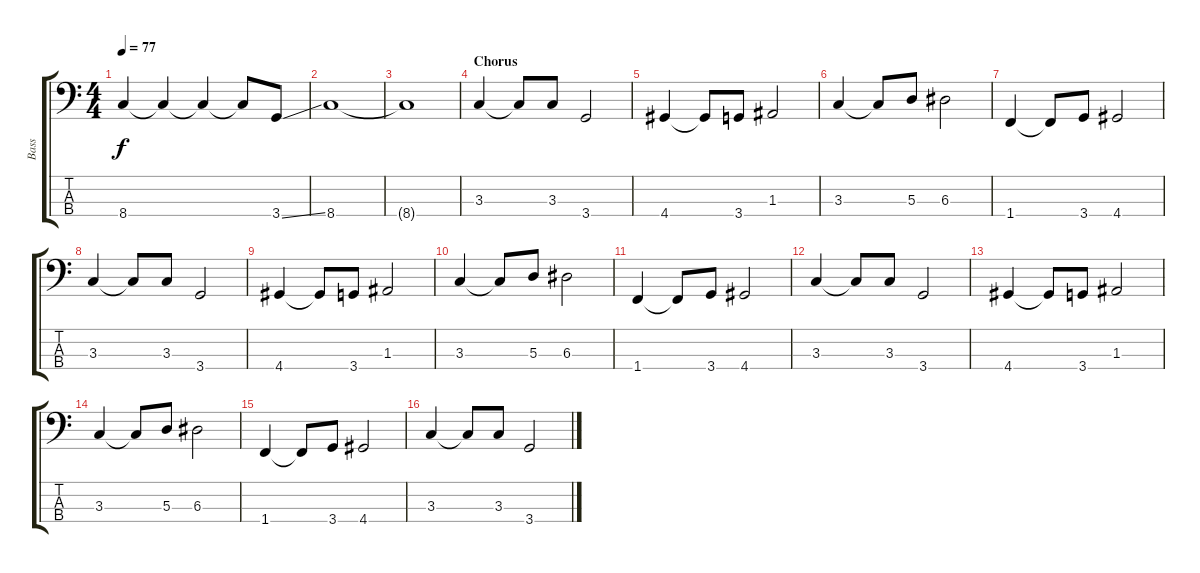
\track ("Bass" "Bass") {instrument fretlessbass}
\staff {score tabs}
\tuning (G2 D2 A1 E1) {hide}
\ts (4 4)
\tempo 77
\clef f4
\ks c
8.4{t}.4{dy f} 8.4{t}.4 8.4{t}.4 8.4{t}.8 3.4{ss}.8 |
8.4.1 |
8.4{t}.1 |
\section ("" "Chorus")
3.3.4 3.3{t}.8 3.3.8 3.4.2 |
4.4.4 4.4{t}.8 3.4.8 1.3.2 |
3.3.4 3.3{t}.8 5.3.8 6.3.2 |
1.4.4 1.4{t}.8 3.4.8 4.4.2 |
3.3.4 3.3{t}.8 3.3.8 3.4.2 |
4.4.4 4.4{t}.8 3.4.8 1.3.2 |
3.3.4 3.3{t}.8 5.3.8 6.3.2 |
1.4.4 1.4{t}.8 3.4.8 4.4.2 |
3.3.4 3.3{t}.8 3.3.8 3.4.2 |
4.4.4 4.4{t}.8 3.4.8 1.3.2 |
3.3.4 3.3{t}.8 5.3.8 6.3.2 |
1.4.4 1.4{t}.8 3.4.8 4.4.2 |
3.3.4 3.3{t}.8 3.3.8 3.4.2
